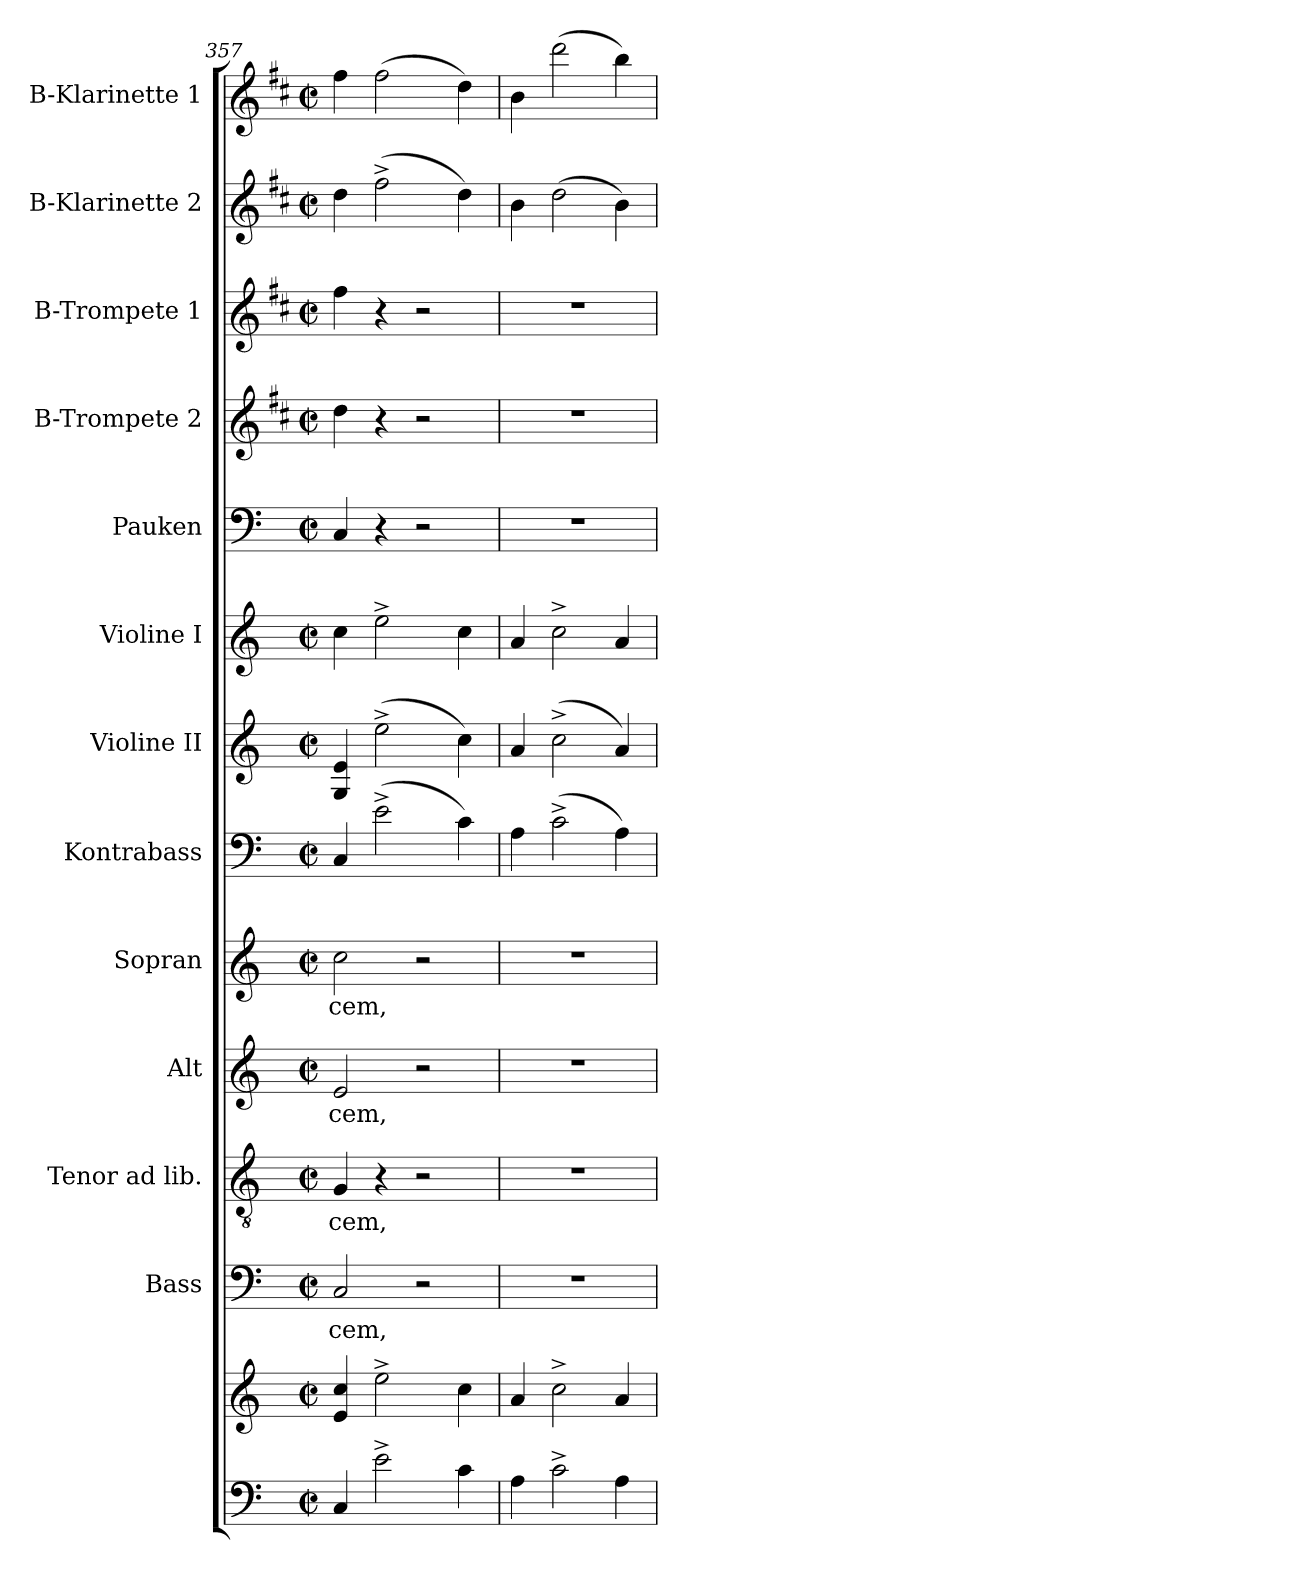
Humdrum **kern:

**kern	**kern	**kern	**text	**kern	**text	**kern	**text	**kern	**text	**kern	**kern	**kern	**kern	**kern	**kern	**kern	**kern
*part13	*part13	*part12	*part12	*part11	*part11	*part10	*part10	*part9	*part9	*part8	*part7	*part6	*part5	*part4	*part3	*part2	*part1
*staff14	*staff13	*staff12	*staff12	*staff11	*staff11	*staff10	*staff10	*staff9	*staff9	*staff8	*staff7	*staff6	*staff5	*staff4	*staff3	*staff2	*staff1
*	*	*I"Bass	*	*I"Tenor ad lib.	*	*I"Alt	*	*I"Sopran	*	*I"Kontrabass	*I"Violine II	*I"Violine I	*I"Pauken	*I"B-Trompete 2	*I"B-Trompete 1	*I"B-Klarinette 2	*I"B-Klarinette 1
*	*	*I'B.	*	*I'T.	*	*I'A.	*	*I'S.	*	*I'Kb.	*I'Vl. II	*I'Vl. I	*I'Pk.	*I'Trp. 2	*I'Trp. 1	*I'B Kl. 2	*I'B Kl. 1
*clefF4	*clefG2	*clefF4	*	*clefGv2	*	*clefG2	*	*clefG2	*	*clefF4	*clefG2	*clefG2	*clefF4	*clefG2	*clefG2	*clefG2	*clefG2
*	*	*	*	*	*	*	*	*	*	*ITrd7c12	*	*	*	*ITrd1c2	*ITrd1c2	*ITrd1c2	*ITrd1c2
*k[]	*k[]	*k[]	*	*k[]	*	*k[]	*	*k[]	*	*k[]	*k[]	*k[]	*k[]	*k[]	*k[]	*k[]	*k[]
*C:	*C:	*C:	*	*C:	*	*C:	*	*C:	*	*C:	*C:	*C:	*C:	*C:	*C:	*C:	*C:
*M2/2	*M2/2	*M2/2	*	*M2/2	*	*M2/2	*	*M2/2	*	*M2/2	*M2/2	*M2/2	*M2/2	*M2/2	*M2/2	*M2/2	*M2/2
*met(c|)	*met(c|)	*met(c|)	*	*met(c|)	*	*met(c|)	*	*met(c|)	*	*met(c|)	*met(c|)	*met(c|)	*met(c|)	*met(c|)	*met(c|)	*met(c|)	*met(c|)
=357	=357	=357	=357	=357	=357	=357	=357	=357	=357	=357	=357	=357	=357	=357	=357	=357	=357
!	!	!	!LO:LY:b	!	!LO:LY:b	!	!LO:LY:b	!	!LO:LY:b	!	!	!	!	!	!	!	!
4C/	4e/ 4cc/	2C/	-cem,	4G/	-cem,	2e/	-cem,	2cc\	-cem,	4CC/	4G/ 4e/	4cc\	4C/	4cc\	4ee\	4cc\	4ee\
2e^>\	2ee^>\	.	.	4r	.	.	.	.	.	(>2E^>\	(>2ee^>\	2ee^>\	4r	4r	4r	(>2ee^>\	(>2ee\
.	.	2r	.	2r	.	2r	.	2r	.	.	.	.	2r	2r	2r	.	.
4c\	4cc\	.	.	.	.	.	.	.	.	4C\)	4cc\)	4cc\	.	.	.	4cc\)	4cc\)
=358	=358	=358	=358	=358	=358	=358	=358	=358	=358	=358	=358	=358	=358	=358	=358	=358	=358
4A\	4a/	1r	.	1r	.	1r	.	1r	.	4AA\	4a/	4a/	1r	1r	1r	4a\	4a\
2c^>\	2cc^>\	.	.	.	.	.	.	.	.	(>2C^>\	(>2cc^>\	2cc^>\	.	.	.	(>2cc\	(>2ccc\
4A\	4a/	.	.	.	.	.	.	.	.	4AA\)	4a/)	4a/	.	.	.	4a\)	4aa\)
=	=	=	=	=	=	=	=	=	=	=	=	=	=	=	=	=	=
*-	*-	*-	*-	*-	*-	*-	*-	*-	*-	*-	*-	*-	*-	*-	*-	*-	*-
